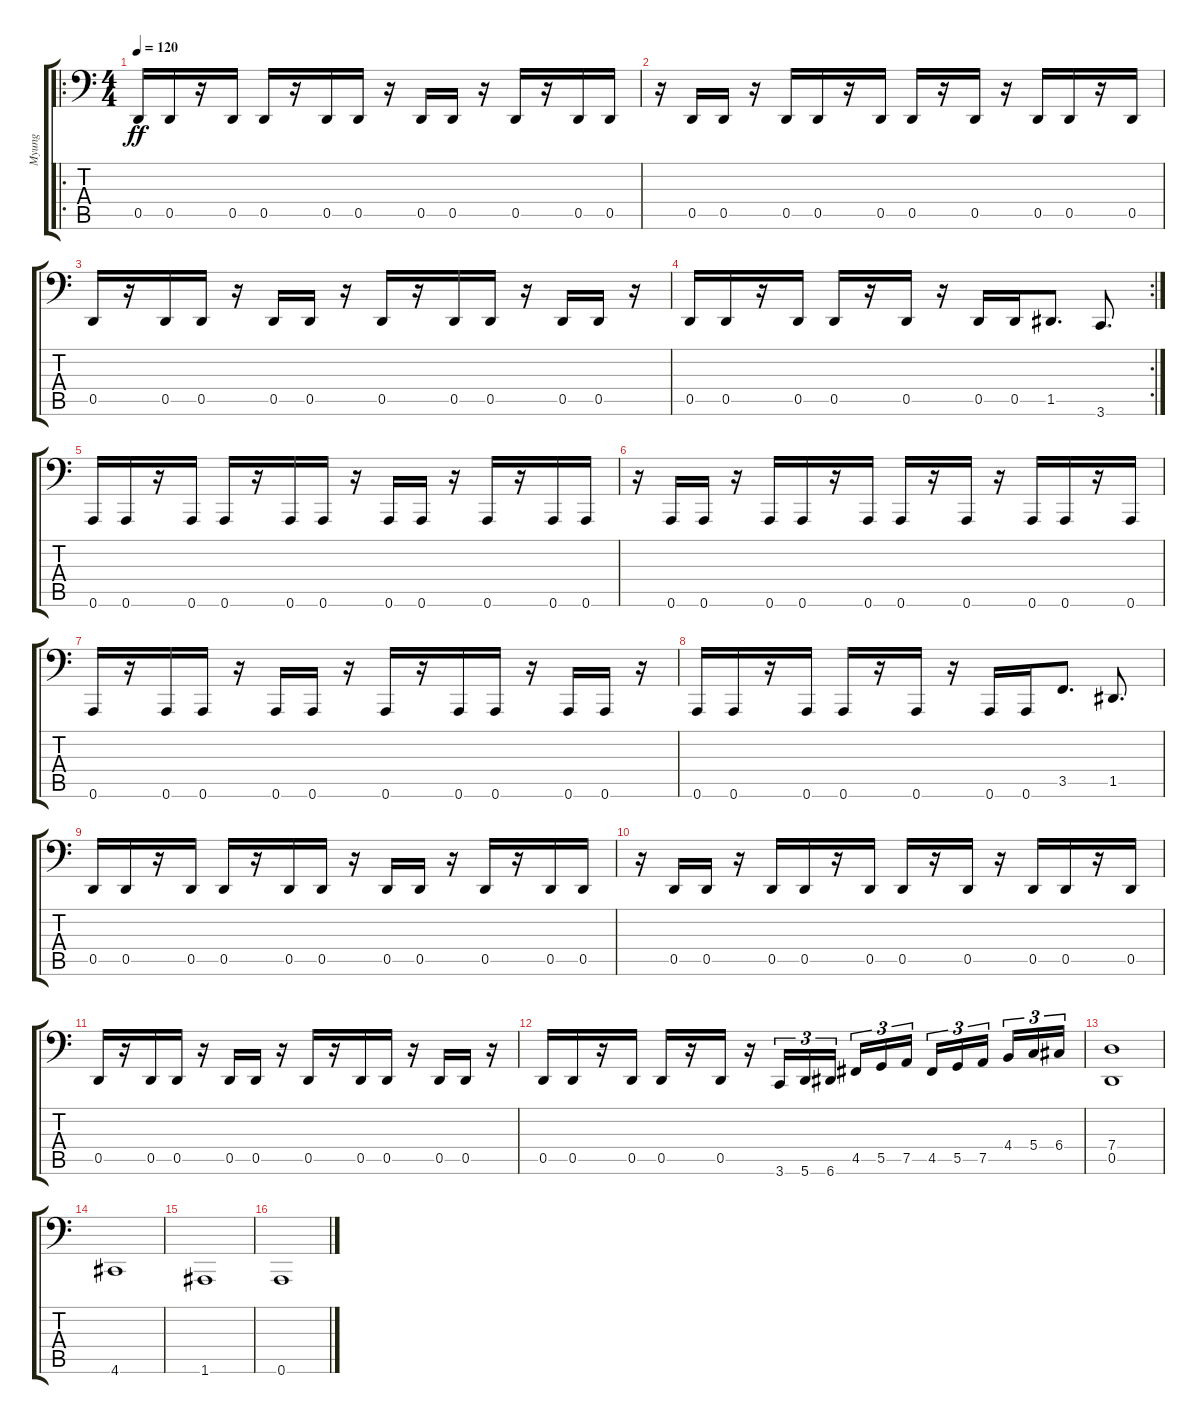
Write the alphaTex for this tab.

\track ("Myung" "Myung") {instrument electricbassfinger}
\staff {score tabs}
\tuning (Bb2 F2 C2 G1 D1 A0) {hide}
\ro
\ts (4 4)
\tempo 120
\clef f4
\ks c
0.5.16{dy ff} 0.5.16 r.16 0.5.16 0.5.16 r.16 0.5.16 0.5.16 r.16 0.5.16 0.5.16 r.16 0.5.16 r.16 0.5.16 0.5.16 |
r.16 0.5.16 0.5.16 r.16 0.5.16 0.5.16 r.16 0.5.16 0.5.16 r.16 0.5.16 r.16 0.5.16 0.5.16 r.16 0.5.16 |
0.5.16 r.16 0.5.16 0.5.16 r.16 0.5.16 0.5.16 r.16 0.5.16 r.16 0.5.16 0.5.16 r.16 0.5.16 0.5.16 r.16 |
\rc 2
0.5.16 0.5.16 r.16 0.5.16 0.5.16 r.16 0.5.16 r.16 0.5.16 0.5.16 1.5.8{d} 3.6.8{d} |
0.6.16 0.6.16 r.16 0.6.16 0.6.16 r.16 0.6.16 0.6.16 r.16 0.6.16 0.6.16 r.16 0.6.16 r.16 0.6.16 0.6.16 |
r.16 0.6.16 0.6.16 r.16 0.6.16 0.6.16 r.16 0.6.16 0.6.16 r.16 0.6.16 r.16 0.6.16 0.6.16 r.16 0.6.16 |
0.6.16 r.16 0.6.16 0.6.16 r.16 0.6.16 0.6.16 r.16 0.6.16 r.16 0.6.16 0.6.16 r.16 0.6.16 0.6.16 r.16 |
0.6.16 0.6.16 r.16 0.6.16 0.6.16 r.16 0.6.16 r.16 0.6.16 0.6.16 3.5.8{d} 1.5.8{d} |
0.5.16 0.5.16 r.16 0.5.16 0.5.16 r.16 0.5.16 0.5.16 r.16 0.5.16 0.5.16 r.16 0.5.16 r.16 0.5.16 0.5.16 |
r.16 0.5.16 0.5.16 r.16 0.5.16 0.5.16 r.16 0.5.16 0.5.16 r.16 0.5.16 r.16 0.5.16 0.5.16 r.16 0.5.16 |
0.5.16 r.16 0.5.16 0.5.16 r.16 0.5.16 0.5.16 r.16 0.5.16 r.16 0.5.16 0.5.16 r.16 0.5.16 0.5.16 r.16 |
0.5.16 0.5.16 r.16 0.5.16 0.5.16 r.16 0.5.16 r.16 3.6.16{tu (3 2)} 5.6.16{tu (3 2)} 6.6.16{tu (3 2)} 4.5.16{tu (3 2)} 5.5.16{tu (3 2)} 7.5.16{tu (3 2)} 4.5.16{tu (3 2)} 5.5.16{tu (3 2)} 7.5.16{tu (3 2)} 4.4.16{tu (3 2)} 5.4.16{tu (3 2)} 6.4.16{tu (3 2)} |
(7.4 0.5).1 |
4.6.1 |
1.6.1 |
0.6.1
